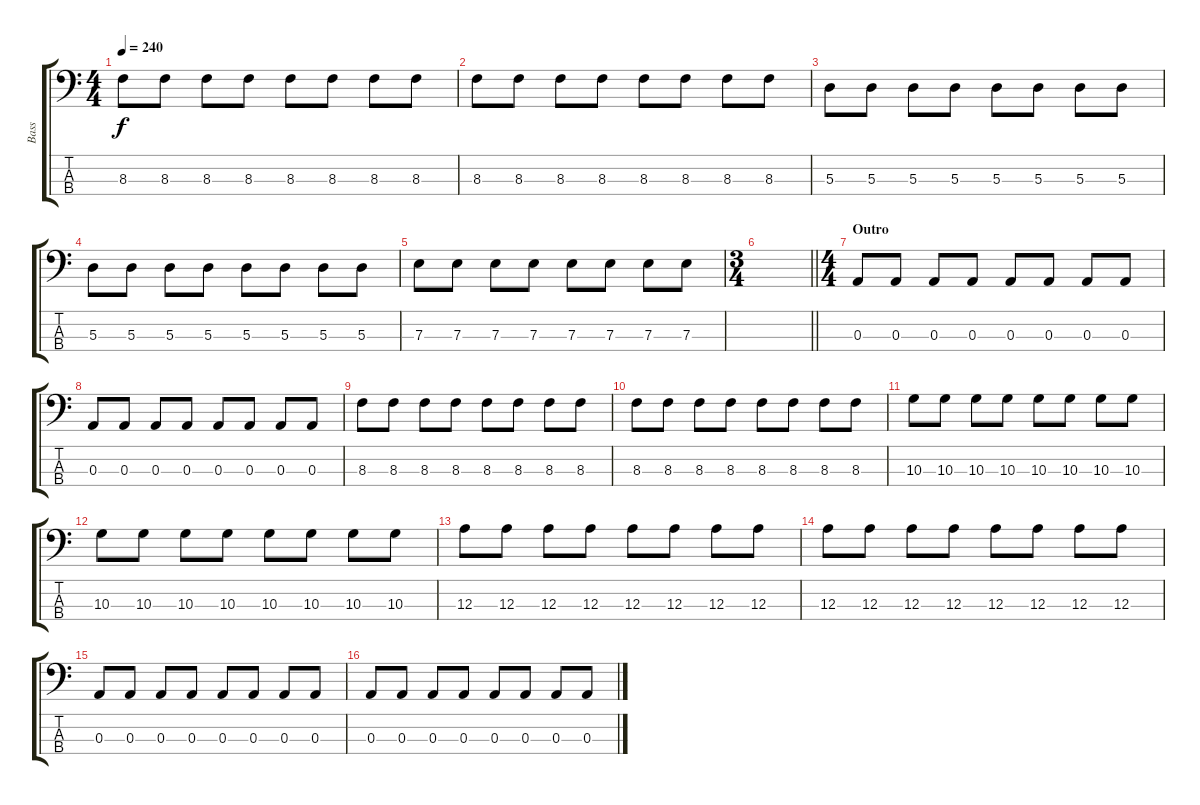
\track ("Bass" "Bass") {instrument electricbassfinger}
\staff {score tabs}
\tuning (G2 D2 A1 E1) {hide}
\ts (4 4)
\tempo 240
\clef f4
\ks c
8.3.8{dy f} 8.3.8 8.3.8 8.3.8 8.3.8 8.3.8 8.3.8 8.3.8 |
8.3.8 8.3.8 8.3.8 8.3.8 8.3.8 8.3.8 8.3.8 8.3.8 |
5.3.8 5.3.8 5.3.8 5.3.8 5.3.8 5.3.8 5.3.8 5.3.8 |
5.3.8 5.3.8 5.3.8 5.3.8 5.3.8 5.3.8 5.3.8 5.3.8 |
7.3.8 7.3.8 7.3.8 7.3.8 7.3.8 7.3.8 7.3.8 7.3.8 |
\ts (3 4)
\barLineRight lightlight
|
\ts (4 4)
\section ("" "Outro")
0.3.8 0.3.8 0.3.8 0.3.8 0.3.8 0.3.8 0.3.8 0.3.8 |
0.3.8 0.3.8 0.3.8 0.3.8 0.3.8 0.3.8 0.3.8 0.3.8 |
8.3.8 8.3.8 8.3.8 8.3.8 8.3.8 8.3.8 8.3.8 8.3.8 |
8.3.8 8.3.8 8.3.8 8.3.8 8.3.8 8.3.8 8.3.8 8.3.8 |
10.3.8 10.3.8 10.3.8 10.3.8 10.3.8 10.3.8 10.3.8 10.3.8 |
10.3.8 10.3.8 10.3.8 10.3.8 10.3.8 10.3.8 10.3.8 10.3.8 |
12.3.8 12.3.8 12.3.8 12.3.8 12.3.8 12.3.8 12.3.8 12.3.8 |
12.3.8 12.3.8 12.3.8 12.3.8 12.3.8 12.3.8 12.3.8 12.3.8 |
0.3.8 0.3.8 0.3.8 0.3.8 0.3.8 0.3.8 0.3.8 0.3.8 |
0.3.8 0.3.8 0.3.8 0.3.8 0.3.8 0.3.8 0.3.8 0.3.8
